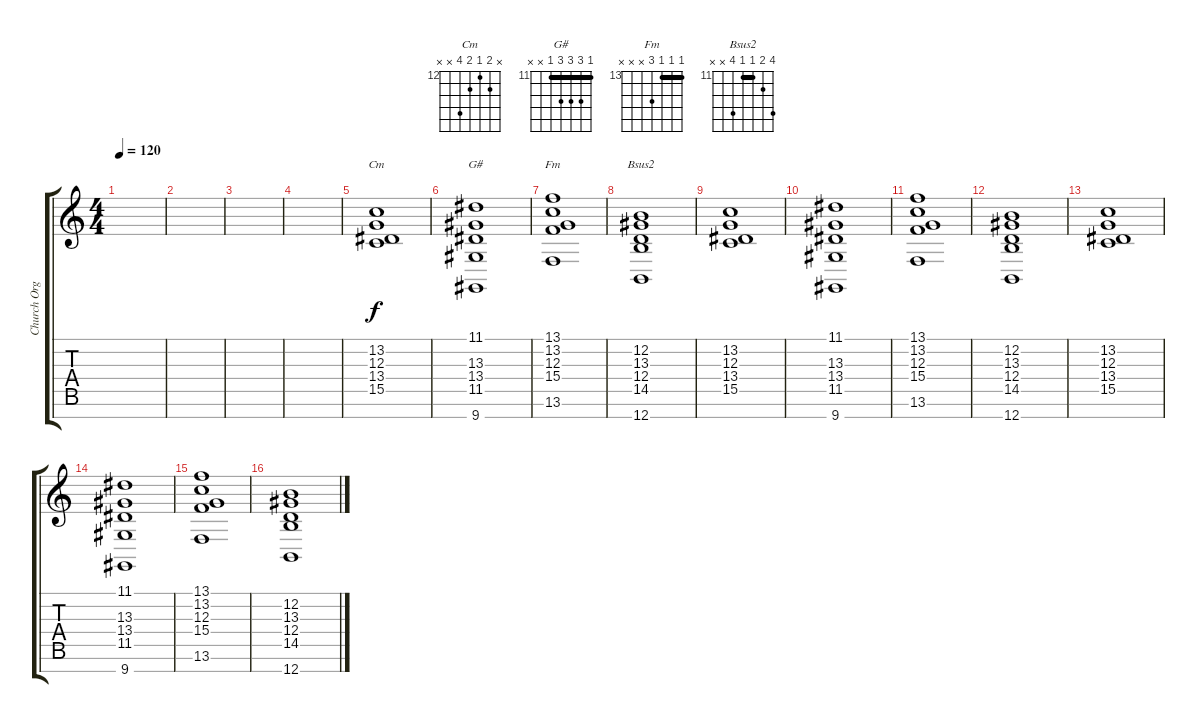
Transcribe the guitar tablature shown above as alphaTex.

\track ("Church Organ, Strings" "Church Org") {instrument churchorgan}
\staff {score tabs}
\tuning (E4 B3 G3 D3 A2 E2 B1) {hide}
\chord ("Cm" x 13 12 13 15 x x) {firstfret 12}
\chord ("G#" 11 13 13 13 11 x x) {firstfret 11 barre 11}
\chord ("Fm" 13 13 13 15 x x x) {firstfret 13 barre 13}
\chord ("Bsus2" 14 12 11 11 14 x x) {firstfret 11 barre 11}
\ts (4 4)
\tempo 120
\clef g2
\ks c
|
|
|
|
(13.2 12.3 13.4 15.5).1{ch "Cm" volume 11} |
(11.1 13.3 13.4 11.5 9.7).1{ch "G#"} |
(13.1 13.2 12.3 15.4 13.6).1{ch "Fm"} |
(12.2 13.3 12.4 14.5 12.7).1{ch "Bsus2"} |
(13.2 12.3 13.4 15.5).1 |
(11.1 13.3 13.4 11.5 9.7).1 |
(13.1 13.2 12.3 15.4 13.6).1 |
(12.2 13.3 12.4 14.5 12.7).1 |
(13.2 12.3 13.4 15.5).1 |
(11.1 13.3 13.4 11.5 9.7).1 |
(13.1 13.2 12.3 15.4 13.6).1 |
(12.2 13.3 12.4 14.5 12.7).1
